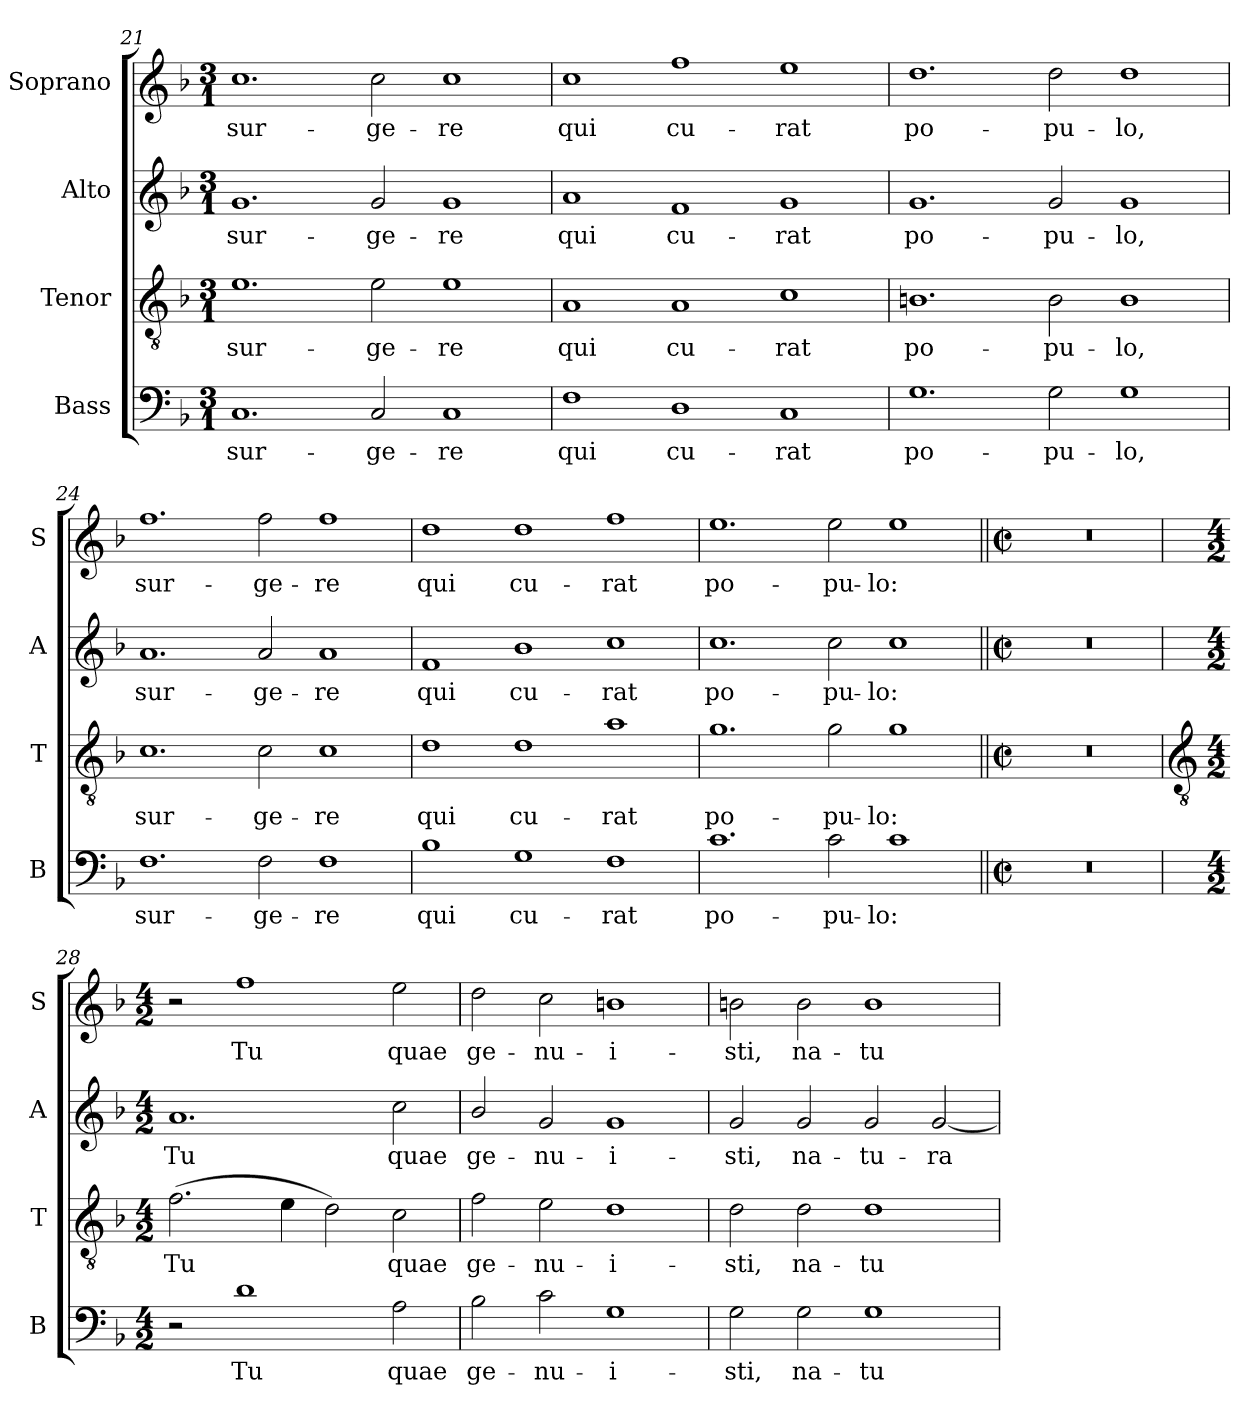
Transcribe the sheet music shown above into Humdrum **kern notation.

**kern	**text	**kern	**text	**kern	**text	**kern	**text
*part4	*part4	*part3	*part3	*part2	*part2	*part1	*part1
*staff4	*staff4	*staff3	*staff3	*staff2	*staff2	*staff1	*staff1
*I"Bass	*	*I"Tenor	*	*I"Alto	*	*I"Soprano	*
*I'B	*	*I'T	*	*I'A	*	*I'S	*
*clefF4	*	*clefGv2	*	*clefG2	*	*clefG2	*
*k[b-]	*	*k[b-]	*	*k[b-]	*	*k[b-]	*
*F:	*	*F:	*	*F:	*	*F:	*
*M3/1	*	*M3/1	*	*M3/1	*	*M3/1	*
=21	=21	=21	=21	=21	=21	=21	=21
!	!LO:LY:b	!	!LO:LY:b	!	!LO:LY:b	!	!LO:LY:b
1.C	sur-	1.e	sur-	1.g	sur-	1.cc	sur-
!	!LO:LY:b	!	!LO:LY:b	!	!LO:LY:b	!	!LO:LY:b
2C	-ge-	2e	-ge-	2g	-ge-	2cc	-ge-
!	!LO:LY:b	!	!LO:LY:b	!	!LO:LY:b	!	!LO:LY:b
1C	-re	1e	-re	1g	-re	1cc	-re
=22	=22	=22	=22	=22	=22	=22	=22
!	!LO:LY:b	!	!LO:LY:b	!	!LO:LY:b	!	!LO:LY:b
1F	qui	1A	qui	1a	qui	1cc	qui
!	!LO:LY:b	!	!LO:LY:b	!	!LO:LY:b	!	!LO:LY:b
1D	cu-	1A	cu-	1f	cu-	1ff	cu-
!	!LO:LY:b	!	!LO:LY:b	!	!LO:LY:b	!	!LO:LY:b
1C	-rat	1c	-rat	1g	-rat	1ee	-rat
=23	=23	=23	=23	=23	=23	=23	=23
!	!LO:LY:b	!	!LO:LY:b	!	!LO:LY:b	!	!LO:LY:b
1.G	po-	1.Bn	po-	1.g	po-	1.dd	po-
!	!LO:LY:b	!	!LO:LY:b	!	!LO:LY:b	!	!LO:LY:b
2G	-pu-	2B	-pu-	2g	-pu-	2dd	-pu-
!	!LO:LY:b	!	!LO:LY:b	!	!LO:LY:b	!	!LO:LY:b
1G	-lo,	1B	-lo,	1g	-lo,	1dd	-lo,
=24	=24	=24	=24	=24	=24	=24	=24
!	!LO:LY:b	!	!LO:LY:b	!	!LO:LY:b	!	!LO:LY:b
1.F	sur-	1.c	sur-	1.a	sur-	1.ff	sur-
!	!LO:LY:b	!	!LO:LY:b	!	!LO:LY:b	!	!LO:LY:b
2F	-ge-	2c	-ge-	2a	-ge-	2ff	-ge-
!	!LO:LY:b	!	!LO:LY:b	!	!LO:LY:b	!	!LO:LY:b
1F	-re	1c	-re	1a	-re	1ff	-re
=25	=25	=25	=25	=25	=25	=25	=25
!	!LO:LY:b	!	!LO:LY:b	!	!LO:LY:b	!	!LO:LY:b
1B-	qui	1d	qui	1f	qui	1dd	qui
!	!LO:LY:b	!	!LO:LY:b	!	!LO:LY:b	!	!LO:LY:b
1G	cu-	1d	cu-	1b-	cu-	1dd	cu-
!	!LO:LY:b	!	!LO:LY:b	!	!LO:LY:b	!	!LO:LY:b
1F	-rat	1a	-rat	1cc	-rat	1ff	-rat
=26	=26	=26	=26	=26	=26	=26	=26
!	!LO:LY:b	!	!LO:LY:b	!	!LO:LY:b	!	!LO:LY:b
1.c	po-	1.g	po-	1.cc	po-	1.ee	po-
!	!LO:LY:b	!	!LO:LY:b	!	!LO:LY:b	!	!LO:LY:b
2c	-pu-	2g	-pu-	2cc	-pu-	2ee	-pu-
!	!LO:LY:b	!	!LO:LY:b	!	!LO:LY:b	!	!LO:LY:b
1c	-lo:	1g	-lo:	1cc	-lo:	1ee	-lo:
=27||	=27||	=27||	=27||	=27||	=27||	=27||	=27||
*M4/2	*	*M4/2	*	*M4/2	*	*M4/2	*
*met(c|)	*	*met(c|)	*	*met(c|)	*	*met(c|)	*
0r	.	0r	.	0r	.	0r	.
!!LO:LB:g=z
=28	=28	=28	=28	=28	=28	=28	=28
*	*	*clefGv2	*	*	*	*	*
*M4/2	*	*M4/2	*	*M4/2	*	*M4/2	*
!	!	!	!LO:LY:b	!	!LO:LY:b	!	!
2r	.	(>2.f	Tu	1.a	Tu	2r	.
!	!LO:LY:b	!	!	!	!	!	!LO:LY:b
1d	Tu	.	.	.	.	1ff	Tu
.	.	4e	.	.	.	.	.
.	.	2d)	.	.	.	.	.
!	!LO:LY:b	!	!LO:LY:b	!	!LO:LY:b	!	!LO:LY:b
2A	quae	2c	quae	2cc	quae	2ee	quae
=29	=29	=29	=29	=29	=29	=29	=29
!	!LO:LY:b	!	!LO:LY:b	!	!LO:LY:b	!	!LO:LY:b
2B-	ge-	2f	ge-	2b-/	ge-	2dd	ge-
!	!LO:LY:b	!	!LO:LY:b	!	!LO:LY:b	!	!LO:LY:b
2c	-nu-	2e	-nu-	2g	-nu-	2cc	-nu-
!	!LO:LY:b	!	!LO:LY:b	!	!LO:LY:b	!	!LO:LY:b
1G	-i-	1d	-i-	1g	-i-	1bn	-i-
=30	=30	=30	=30	=30	=30	=30	=30
!	!LO:LY:b	!	!LO:LY:b	!	!LO:LY:b	!	!LO:LY:b
2G	-sti,	2d	-sti,	2g	-sti,	2b	-sti,
!	!LO:LY:b	!	!LO:LY:b	!	!LO:LY:b	!	!LO:LY:b
2G	na-	2d	na-	2g	na-	2b	na-
!	!LO:LY:b	!	!LO:LY:b	!	!LO:LY:b	!	!LO:LY:b
1G	-tu-	1d	-tu-	2g	-tu-	1b	-tu-
!	!	!	!	!	!LO:LY:b	!	!
.	.	.	.	[2g	-ra	.	.
=	=	=	=	=	=	=	=
*-	*-	*-	*-	*-	*-	*-	*-
